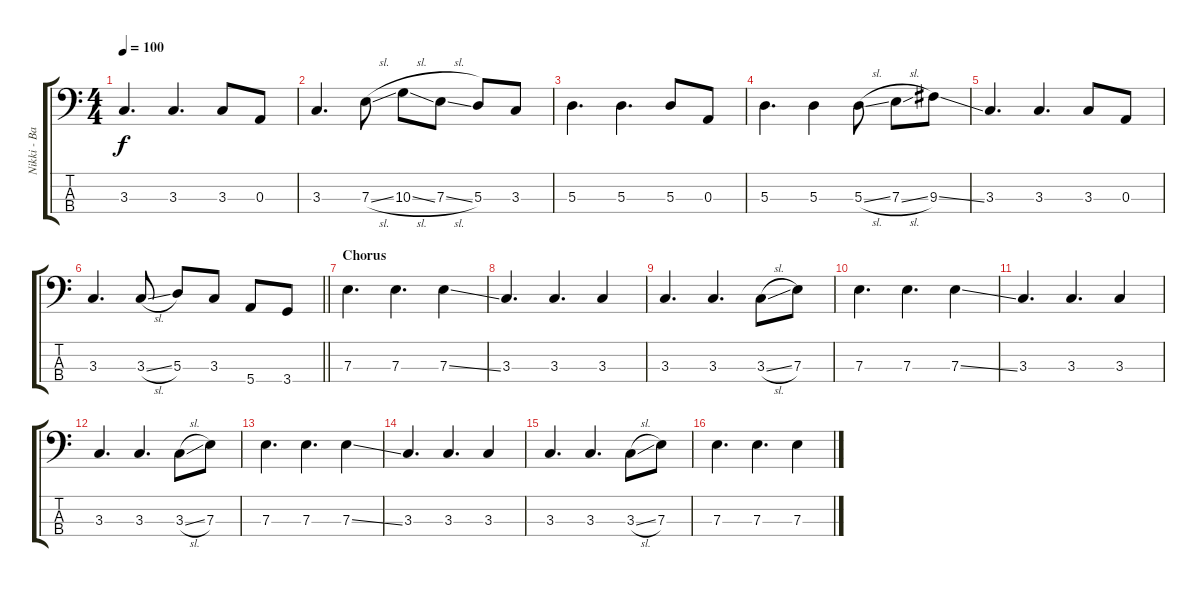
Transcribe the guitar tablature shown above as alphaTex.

\track ("Nikki - Bass" "Nikki - Ba") {instrument electricbassfinger}
\staff {score tabs}
\tuning (G2 D2 A1 E1) {hide}
\ts (4 4)
\tempo 100
\clef f4
\ks c
3.3.4{d dy f} 3.3.4{d} 3.3.8 0.3.8 |
3.3.4{d} 7.3{sl}.8 10.3{sl}.8 7.3{sl}.8 5.3.8 3.3.8 |
5.3.4{d} 5.3.4{d} 5.3.8 0.3.8 |
5.3.4{d} 5.3.4 5.3{sl}.8 7.3{sl}.8 9.3{ss}.8 |
3.3.4{d} 3.3.4{d} 3.3.8 0.3.8 |
\barLineRight lightlight
3.3.4{d} 3.3{sl}.8 5.3.8 3.3.8 5.4.8 3.4.8 |
\section ("" "Chorus")
7.3.4{d} 7.3.4{d} 7.3{ss}.4 |
3.3.4{d} 3.3.4{d} 3.3.4 |
3.3.4{d} 3.3.4{d} 3.3{sl}.8 7.3.8 |
7.3.4{d} 7.3.4{d} 7.3{ss}.4 |
3.3.4{d} 3.3.4{d} 3.3.4 |
3.3.4{d} 3.3.4{d} 3.3{sl}.8 7.3.8 |
7.3.4{d} 7.3.4{d} 7.3{ss}.4 |
3.3.4{d} 3.3.4{d} 3.3.4 |
3.3.4{d} 3.3.4{d} 3.3{sl}.8 7.3.8 |
7.3.4{d} 7.3.4{d} 7.3{ss}.4
